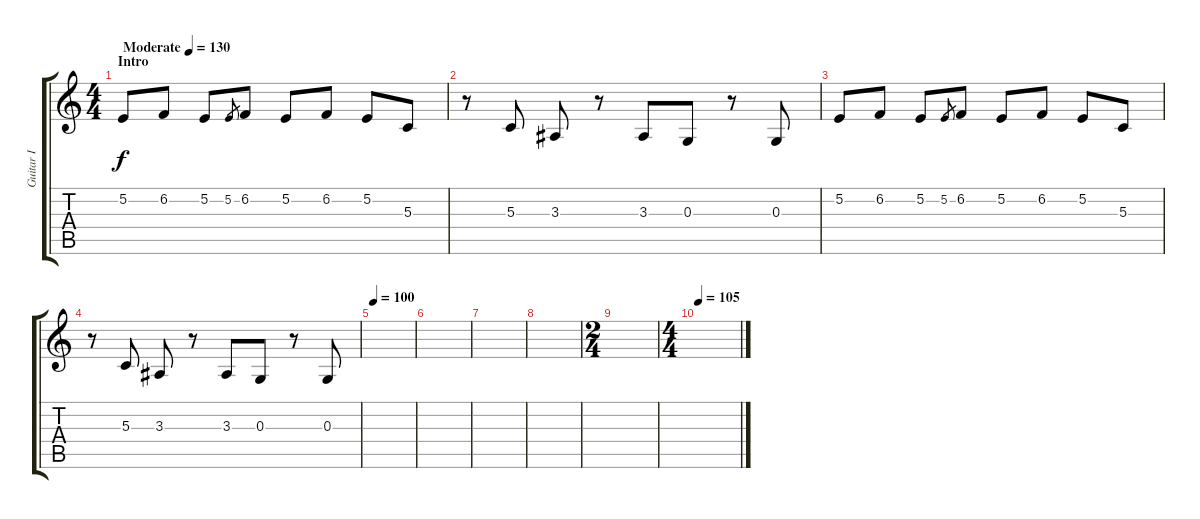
\track ("Guitar I" "Guitar I") {instrument agogo}
\staff {score tabs}
\tuning (E4 B3 G3 D3 A2 D2) {hide}
\ts (4 4)
\section ("" "Intro")
\tempo (130 "Moderate")
\clef g2
\ks aminor
5.2.8{dy f instrument agogo} 6.2.8 5.2.8 5.2.8{gr} 6.2.8 5.2.8 6.2.8 5.2.8 5.3.8 |
r.8 5.3.8 3.3.8 r.8 3.3.8 0.3.8 r.8 0.3.8 |
5.2.8 6.2.8 5.2.8 5.2.8{gr} 6.2.8 5.2.8 6.2.8 5.2.8 5.3.8 |
r.8 5.3.8 3.3.8 r.8 3.3.8 0.3.8 r.8 0.3.8 |
\tempo 100
|
|
|
|
\ts (2 4)
|
\ts (4 4)
\tempo 105
